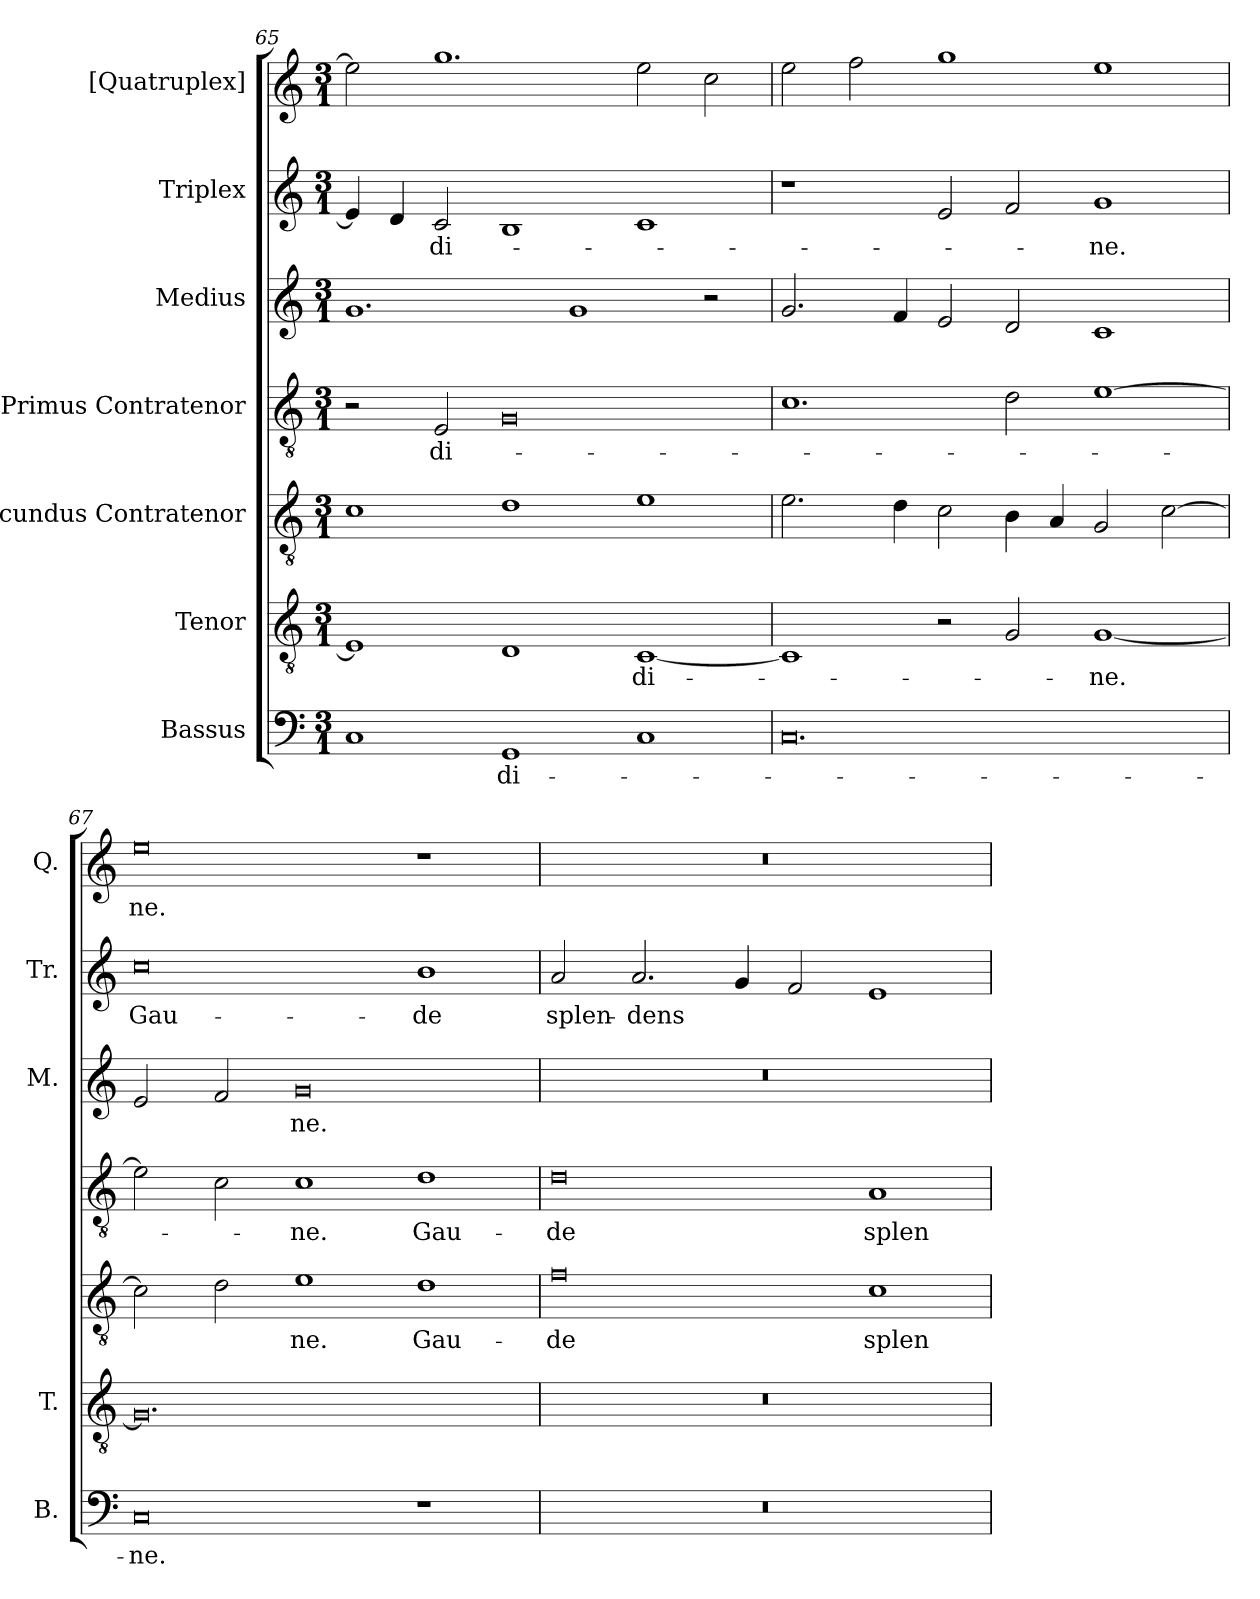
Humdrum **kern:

**kern	**text	**kern	**text	**kern	**text	**kern	**text	**kern	**text	**kern	**text	**kern	**text
*part7	*part7	*part6	*part6	*part5	*part5	*part4	*part4	*part3	*part3	*part2	*part2	*part1	*part1
*staff7	*staff7	*staff6	*staff6	*staff5	*staff5	*staff4	*staff4	*staff3	*staff3	*staff2	*staff2	*staff1	*staff1
*I"Bassus	*	*I"Tenor	*	*I"Secundus Contratenor	*	*I"Primus Contratenor	*	*I"Medius	*	*I"Triplex	*	*I"[Quatruplex]	*
*I'B.	*	*I'T.	*	*	*	*	*	*I'M.	*	*I'Tr.	*	*I'Q.	*
*clefF4	*	*clefGv2	*	*clefGv2	*	*clefGv2	*	*clefG2	*	*clefG2	*	*clefG2	*
*	*	*ITrd7c12	*	*ITrd7c12	*	*ITrd7c12	*	*	*	*	*	*	*
*k[]	*	*k[]	*	*k[]	*	*k[]	*	*k[]	*	*k[]	*	*k[]	*
*C:	*	*C:	*	*C:	*	*C:	*	*C:	*	*C:	*	*C:	*
*M3/1	*	*M3/1	*	*M3/1	*	*M3/1	*	*M3/1	*	*M3/1	*	*M3/1	*
=65	=65	=65	=65	=65	=65	=65	=65	=65	=65	=65	=65	=65	=65
1Ci	.	1EEi]	.	1Ci	.	2r	.	1.gi	.	4ei/]	.	2eei\]	.
.	.	.	.	.	.	.	.	.	.	4di/	.	.	.
!	!	!	!	!	!	!	!LO:LY:b:color=#000000	!	!	!	!	!	!
!	!	!	!	!	!	!	!	!	!	!	!LO:LY:b:color=#000000	!	!
.	.	.	.	.	.	2EEi/	-di-	.	.	2ci/	-di-	1.ggi	.
!	!LO:LY:b:color=#000000	!	!	!	!	!	!	!	!	!	!	!	!
1GGi	-di-	1DDi	.	1Di	.	0GGi	.	.	.	1Bi	.	.	.
.	.	.	.	.	.	.	.	1gi	.	.	.	.	.
!	!	!	!LO:LY:b:color=#000000	!	!	!	!	!	!	!	!	!	!
1Ci	.	[<1CCi	-di-	1Ei	.	.	.	.	.	1ci	.	2eei\	.
.	.	.	.	.	.	.	.	2r	.	.	.	2cci\	.
=66	=66	=66	=66	=66	=66	=66	=66	=66	=66	=66	=66	=66	=66
0.Ci	.	1CCi]	.	2.Ei\	.	1.Ci	.	2.gi/	.	1r	.	2eei\	.
.	.	.	.	.	.	.	.	.	.	.	.	2ffi\	.
.	.	.	.	4Di\	.	.	.	4fi/	.	.	.	.	.
.	.	2r	.	2Ci\	.	.	.	2ei/	.	2ei/	.	1ggi	.
.	.	2GGi/	.	4BBi\	.	2Di\	.	2di/	.	2fi/	.	.	.
.	.	.	.	4AAi/	.	.	.	.	.	.	.	.	.
!	!	!	!LO:LY:b:color=#000000	!	!	!	!	!	!	!	!	!	!
!	!	!	!	!	!	!	!	!	!	!	!LO:LY:b:color=#000000	!	!
.	.	[<1GGi	-ne.	2GGi/	.	[>1Ei	.	1ci	.	1gi	-ne.	1eei	.
.	.	.	.	[>2Ci\	.	.	.	.	.	.	.	.	.
!!LO:PB:g=z
=67	=67	=67	=67	=67	=67	=67	=67	=67	=67	=67	=67	=67	=67
!	!LO:LY:b:color=#000000	!	!	!	!	!	!	!	!	!	!	!	!
!	!	!	!	!	!	!	!	!	!	!	!LO:LY:b:color=#000000	!	!
!	!	!	!	!	!	!	!	!	!	!	!	!	!LO:LY:b:color=#000000
0Ci	-ne.	0.GGi]	.	2Ci\]	.	2Ei\]	.	2ei/	.	0cci	Gau-	0eei	-ne.
.	.	.	.	2Di\	.	2Ci\	.	2fi/	.	.	.	.	.
!	!	!	!	!	!LO:LY:b:color=#000000	!	!	!	!	!	!	!	!
!	!	!	!	!	!	!	!LO:LY:b:color=#000000	!	!	!	!	!	!
!	!	!	!	!	!	!	!	!	!LO:LY:b:color=#000000	!	!	!	!
.	.	.	.	1Ei	-ne.	1Ci	-ne.	0gi	-ne.	.	.	.	.
!	!	!	!	!	!LO:LY:b:color=#000000	!	!	!	!	!	!	!	!
!	!	!	!	!	!	!	!LO:LY:b:color=#000000	!	!	!	!	!	!
!	!	!	!	!	!	!	!	!	!	!	!LO:LY:b:color=#000000	!	!
1r	.	.	.	1Di	Gau-	1Di	Gau-	.	.	1bi	-de	1r	.
=68	=68	=68	=68	=68	=68	=68	=68	=68	=68	=68	=68	=68	=68
!LO:N:vis=1	!	!LO:N:vis=1	!	!	!	!	!	!	!	!	!	!	!
!	!	!	!	!	!LO:LY:b:color=#000000	!	!	!	!	!	!	!	!
!	!	!	!	!	!	!	!LO:LY:b:color=#000000	!LO:N:vis=1	!	!	!	!	!
!	!	!	!	!	!	!	!	!	!	!	!LO:LY:b:color=#000000	!LO:N:vis=1	!
0.r	.	0.r	.	0Fi	-de	0Di	-de	0.r	.	2ai/	splen-	0.r	.
!	!	!	!	!	!	!	!	!	!	!	!LO:LY:b:color=#000000	!	!
.	.	.	.	.	.	.	.	.	.	2.ai/	-dens	.	.
.	.	.	.	.	.	.	.	.	.	4gi/	.	.	.
.	.	.	.	.	.	.	.	.	.	2fi/	.	.	.
!	!	!	!	!	!LO:LY:b:color=#000000	!	!	!	!	!	!	!	!
!	!	!	!	!	!	!	!LO:LY:b:color=#000000	!	!	!	!	!	!
.	.	.	.	1Ci	splen-	1AAi	splen-	.	.	1ei	.	.	.
=	=	=	=	=	=	=	=	=	=	=	=	=	=
*-	*-	*-	*-	*-	*-	*-	*-	*-	*-	*-	*-	*-	*-
